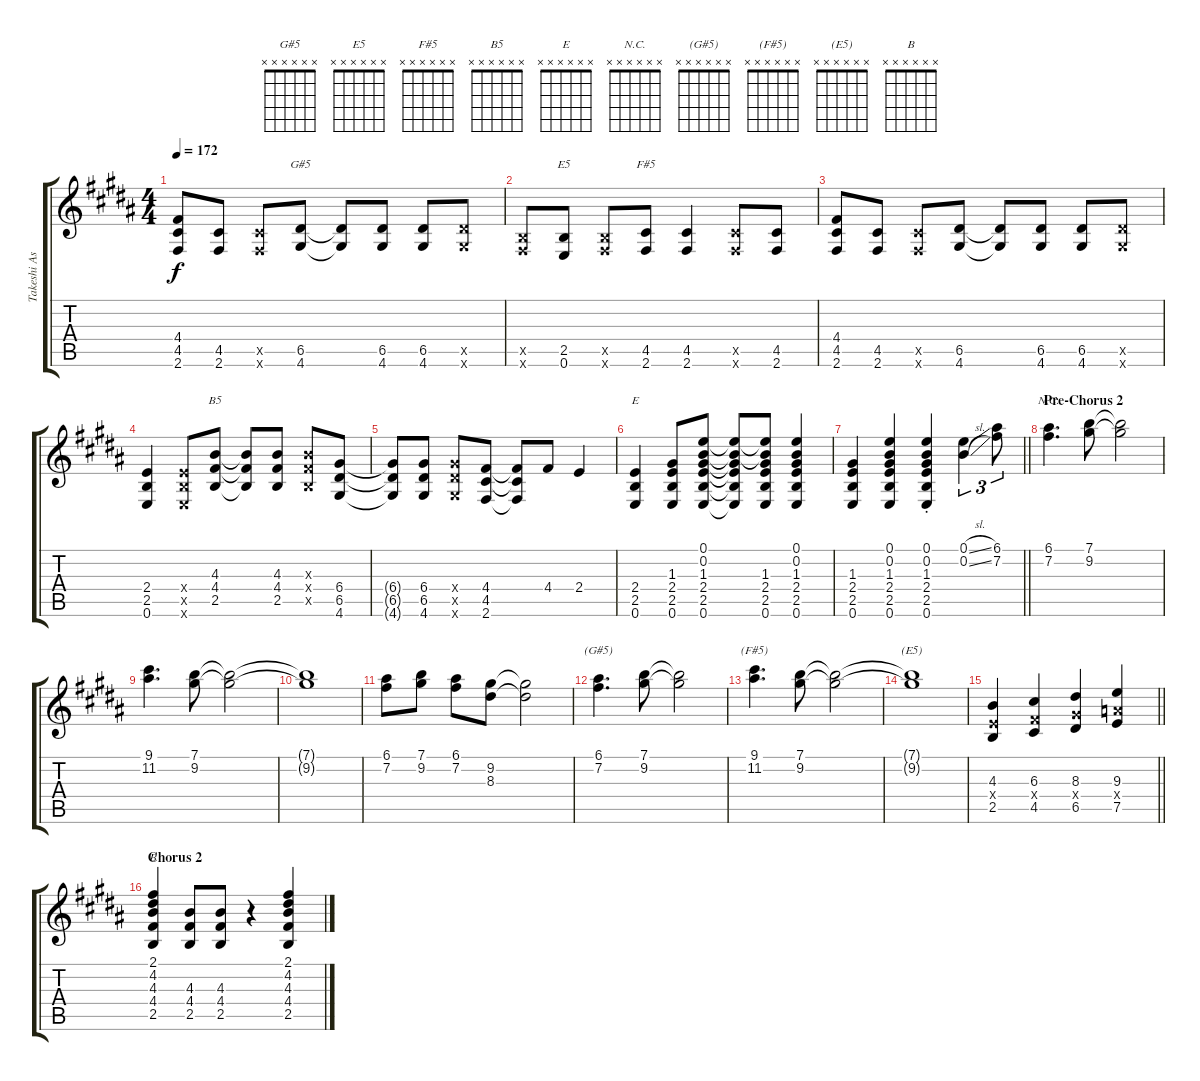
\track ("Takeshi Asakawa - Clean Guitar" "Takeshi As") {instrument electricguitarclean}
\staff {score tabs}
\tuning (E4 B3 G3 D3 A2 E2) {hide}
\chord ("G#5" x x x x x x)
\chord ("E5" x x x x x x)
\chord ("F#5" x x x x x x)
\chord ("B5" x x x x x x)
\chord ("E" x x x x x x)
\chord ("N.C." x x x x x x)
\chord ("(G#5)" x x x x x x)
\chord ("(F#5)" x x x x x x)
\chord ("(E5)" x x x x x x)
\chord ("B" x x x x x x)
\ts (4 4)
\tempo 172
\clef g2
\ks b
(4.4 4.5 2.6).8{dy f} (4.5 2.6).8 (4.5{x} 2.6{x}).8 (6.5 4.6).8{ch "G#5"} (6.5{t} 4.6{t}).8 (6.5 4.6).8 (6.5 4.6).8 (6.5{x} 4.6{x}).8 |
(2.5{x} 2.6{x}).8 (2.5 0.6).8{ch "E5"} (2.5{x} 2.6{x}).8 (4.5 2.6).8{ch "F#5"} (4.5 2.6).4 (4.5{x} 2.6{x}).8 (4.5 2.6).8 |
(4.4 4.5 2.6).8 (4.5 2.6).8 (4.5{x} 2.6{x}).8 (6.5 4.6).8 (6.5{t} 4.6{t}).8 (6.5 4.6).8 (6.5 4.6).8 (6.5{x} 4.6{x}).8 |
(2.4 2.5 0.6).4 (2.4{x} 2.5{x} 0.6{x}).8 (4.3 4.4 2.5).8{ch "B5"} (4.3{t} 4.4{t} 2.5{t}).8 (4.3 4.4 2.5).8 (4.3{x} 4.4{x} 2.5{x}).8 (6.4 6.5 4.6).8 |
(6.4{t} 6.5{t} 4.6{t}).8 (6.4 6.5 4.6).8 (6.4{x} 6.5{x} 4.6{x}).8 (4.4 4.5 2.6).8 (4.4{t} 4.5{t} 2.6{t}).8 4.4.8 2.4.4 |
(2.4 2.5 0.6).4{ch "E"} (1.3 2.4 2.5 0.6).8 (0.1 0.2 1.3 2.4 2.5 0.6).8 (0.1{t} 0.2{t} 1.3{t} 2.4{t} 2.5{t} 0.6{t}).8 (0.1{t} 0.2{t} 1.3 2.4 2.5 0.6).8 (0.1 0.2 1.3 2.4 2.5 0.6).4 |
\barLineRight lightlight
(1.3 2.4 2.5 0.6).4 (0.1 0.2 1.3 2.4 2.5 0.6).4 (0.1{st} 0.2{st} 1.3{st} 2.4{st} 2.5{st} 0.6{st}).4 (0.1{sl} 0.2{sl}).4{tu (3 2)} (6.1 7.2).8{tu (3 2)} |
\section ("" "Pre-Chorus 2")
(6.1 7.2).4{d ch "N.C."} (7.1 9.2).8 (7.1{t} 9.2{t}).2 |
(9.1 11.2).4{d} (7.1 9.2).8 (7.1{t} 9.2{t}).2 |
(7.1{t} 9.2{t}).1 |
(6.1 7.2).8 (7.1 9.2).8 (6.1 7.2).8 (9.2 8.3).8 (9.2{t} 8.3{t}).2 |
(6.1 7.2).4{d ch "(G#5)"} (7.1 9.2).8 (7.1{t} 9.2{t}).2 |
(9.1 11.2).4{d ch "(F#5)"} (7.1 9.2).8 (7.1{t} 9.2{t}).2 |
(7.1{t} 9.2{t}).1{ch "(E5)"} |
\barLineRight lightlight
(4.3 2.4{x} 2.5).4 (6.3 4.4{x} 4.5).4 (8.3 6.4{x} 6.5).4 (9.3 7.4{x} 7.5).4 |
\section ("" "Chorus 2")
(2.1 4.2 4.3 4.4 2.5).4{ch "B"} (4.3 4.4 2.5).8 (4.3 4.4 2.5).8 r.4 (2.1 4.2 4.3 4.4 2.5).4
